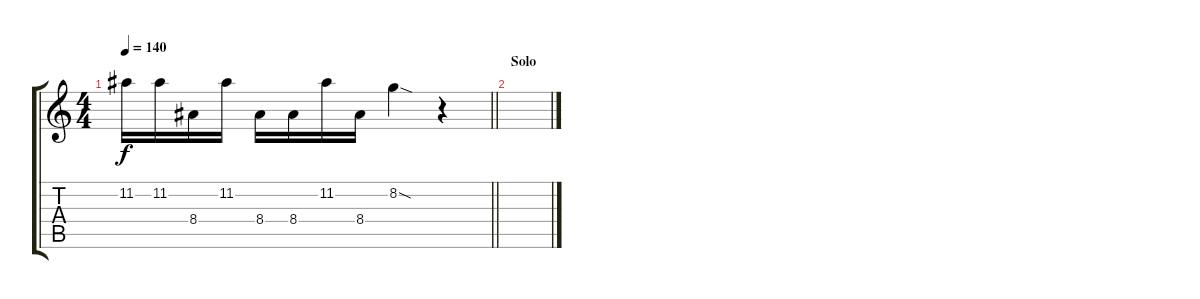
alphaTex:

\track "" {instrument overdrivenguitar}
\staff {score tabs}
\tuning (E4 B3 G3 D3 A2 E2) {hide}
\ts (4 4)
\tempo 140
\clef g2
\barLineRight lightlight
\ks c
11.2.16{dy f} 11.2.16 8.4.16 11.2.16 8.4.16 8.4.16 11.2.16 8.4.16 8.2{sod}.4 r.4 |
\section ("" "Solo")
